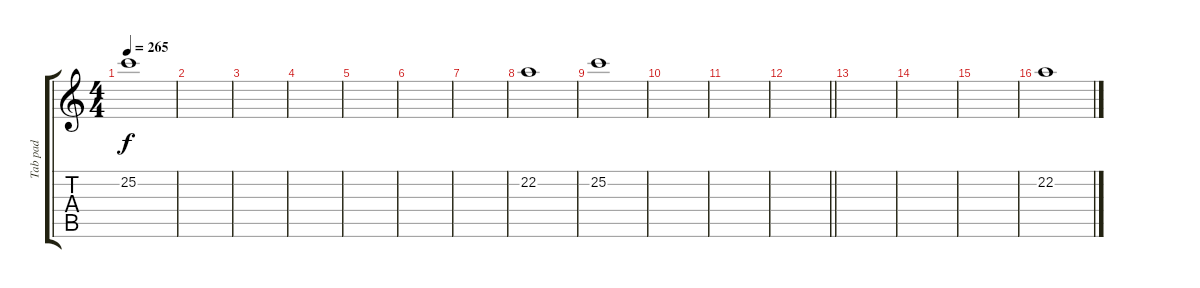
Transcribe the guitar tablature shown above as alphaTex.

\track ("Tab pad" "Tab pad") {instrument orchestralharp}
\staff {score tabs}
\tuning (E4 B3 G3 D3 A2 E2) {hide}
\ts (4 4)
\tempo 265
\clef g2
\ks c
25.2.1{dy f} |
|
|
|
|
|
|
22.2.1 |
25.2.1 |
|
|
\barLineRight lightlight
|
|
|
|
22.2.1
